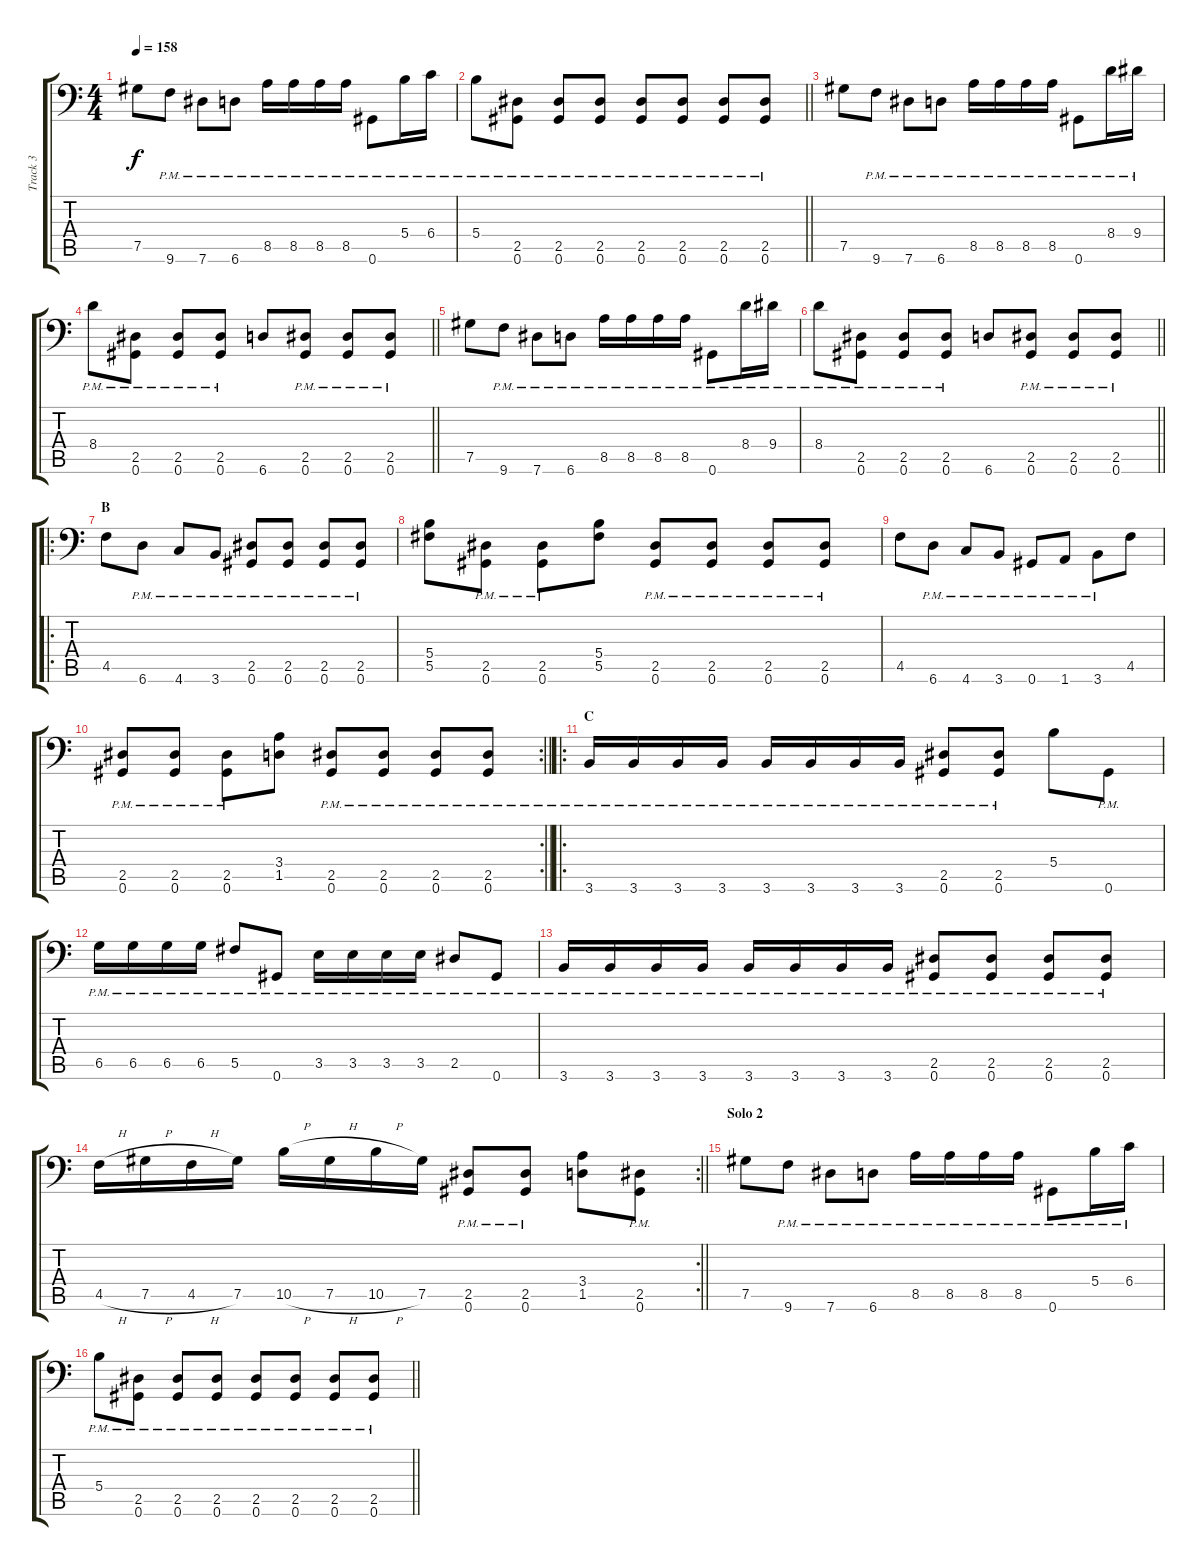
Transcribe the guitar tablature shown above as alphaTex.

\track ("Track 3" "Track 3") {instrument distortionguitar}
\staff {score tabs}
\tuning (Ab3 Eb3 B2 Gb2 Db2 Ab1) {hide}
\ts (4 4)
\tempo 158
\clef f4
\ks c
7.5.8{dy f} 9.6{pm}.8 7.6{pm}.8 6.6{pm}.8 8.5{pm}.16 8.5{pm}.16 8.5{pm}.16 8.5{pm}.16 0.6{pm}.8 5.4{pm}.16 6.4{pm}.16 |
\barLineRight lightlight
5.4{pm}.8 (2.5{pm} 0.6{pm}).8 (2.5{pm} 0.6{pm}).8 (2.5{pm} 0.6{pm}).8 (2.5{pm} 0.6{pm}).8 (2.5{pm} 0.6{pm}).8 (2.5{pm} 0.6{pm}).8 (2.5{pm} 0.6{pm}).8 |
7.5.8 9.6{pm}.8 7.6{pm}.8 6.6{pm}.8 8.5{pm}.16 8.5{pm}.16 8.5{pm}.16 8.5{pm}.16 0.6{pm}.8 8.4{pm}.16 9.4{pm}.16 |
\barLineRight lightlight
8.4{pm}.8 (2.5{pm} 0.6{pm}).8 (2.5{pm} 0.6{pm}).8 (2.5{pm} 0.6{pm}).8 6.6.8 (2.5{pm} 0.6{pm}).8 (2.5{pm} 0.6{pm}).8 (2.5{pm} 0.6{pm}).8 |
7.5.8 9.6{pm}.8 7.6{pm}.8 6.6{pm}.8 8.5{pm}.16 8.5{pm}.16 8.5{pm}.16 8.5{pm}.16 0.6{pm}.8 8.4{pm}.16 9.4{pm}.16 |
\barLineRight lightlight
8.4{pm}.8 (2.5{pm} 0.6{pm}).8 (2.5{pm} 0.6{pm}).8 (2.5{pm} 0.6{pm}).8 6.6.8 (2.5{pm} 0.6{pm}).8 (2.5{pm} 0.6{pm}).8 (2.5{pm} 0.6{pm}).8 |
\ro
\section ("" "B")
4.5.8 6.6{pm}.8 4.6{pm}.8 3.6{pm}.8 (2.5{pm} 0.6{pm}).8 (2.5{pm} 0.6{pm}).8 (2.5{pm} 0.6{pm}).8 (2.5{pm} 0.6{pm}).8 |
(5.4 5.5).8 (2.5{pm} 0.6{pm}).8 (2.5{pm} 0.6{pm}).8 (5.4 5.5).8 (2.5{pm} 0.6{pm}).8 (2.5{pm} 0.6{pm}).8 (2.5{pm} 0.6{pm}).8 (2.5{pm} 0.6{pm}).8 |
4.5.8 6.6{pm}.8 4.6{pm}.8 3.6{pm}.8 0.6{pm}.8 1.6{pm}.8 3.6{pm}.8 4.5.8 |
\rc 2
\barLineRight lightlight
(2.5{pm} 0.6{pm}).8 (2.5{pm} 0.6{pm}).8 (2.5{pm} 0.6{pm}).8 (3.4 1.5).8 (2.5{pm} 0.6{pm}).8 (2.5{pm} 0.6{pm}).8 (2.5{pm} 0.6{pm}).8 (2.5{pm} 0.6{pm}).8 |
\ro
\section ("" "C")
3.6{pm}.16 3.6{pm}.16 3.6{pm}.16 3.6{pm}.16 3.6{pm}.16 3.6{pm}.16 3.6{pm}.16 3.6{pm}.16 (2.5{pm} 0.6{pm}).8 (2.5{pm} 0.6{pm}).8 5.4.8 0.6{pm}.8 |
6.5{pm}.16 6.5{pm}.16 6.5{pm}.16 6.5{pm}.16 5.5{pm}.8 0.6{pm}.8 3.5{pm}.16 3.5{pm}.16 3.5{pm}.16 3.5{pm}.16 2.5{pm}.8 0.6{pm}.8 |
3.6{pm}.16 3.6{pm}.16 3.6{pm}.16 3.6{pm}.16 3.6{pm}.16 3.6{pm}.16 3.6{pm}.16 3.6{pm}.16 (2.5{pm} 0.6{pm}).8 (2.5{pm} 0.6{pm}).8 (2.5{pm} 0.6{pm}).8 (2.5{pm} 0.6{pm}).8 |
\rc 2
\barLineRight lightlight
4.5{h}.16 7.5{h}.16 4.5{h}.16 7.5.16 10.5{h}.16 7.5{h}.16 10.5{h}.16 7.5.16 (2.5{pm} 0.6{pm}).8 (2.5{pm} 0.6{pm}).8 (3.4 1.5).8 (2.5{pm} 0.6{pm}).8 |
\section ("" "Solo 2")
7.5.8 9.6{pm}.8 7.6{pm}.8 6.6{pm}.8 8.5{pm}.16 8.5{pm}.16 8.5{pm}.16 8.5{pm}.16 0.6{pm}.8 5.4{pm}.16 6.4{pm}.16 |
\barLineRight lightlight
5.4{pm}.8 (2.5{pm} 0.6{pm}).8 (2.5{pm} 0.6{pm}).8 (2.5{pm} 0.6{pm}).8 (2.5{pm} 0.6{pm}).8 (2.5{pm} 0.6{pm}).8 (2.5{pm} 0.6{pm}).8 (2.5{pm} 0.6{pm}).8
